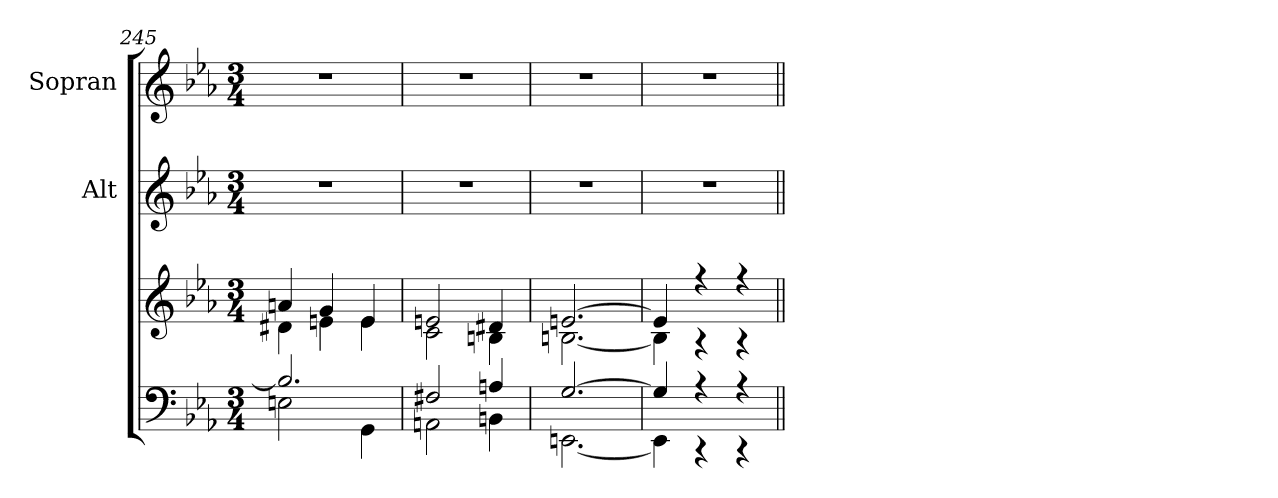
**kern	**kern	**kern	**kern
*part3	*part3	*part2	*part1
*staff4	*staff3	*staff2	*staff1
*	*	*I"Alt	*I"Sopran
*	*	*I'A.	*I'S.
*clefF4	*clefG2	*clefG2	*clefG2
*k[b-e-a-]	*k[b-e-a-]	*k[b-e-a-]	*k[b-e-a-]
*E-:	*E-:	*E-:	*E-:
*M3/4	*M3/4	*M3/4	*M3/4
=245	=245	=245	=245
*^	*^	*	*
2.B/]	2En\	4an/	4d#X\	2.r	2.r
.	.	4g/	4en\	.	.
.	4GG\	4e/	4e\	.	.
!!LO:LB:g=z
=246	=246	=246	=246	=246	=246
2F#X/	2AAn\	2en/	2c\	2.r	2.r
4An/	4BBn\	4d#X/	4Bn\	.	.
=247	=247	=247	=247	=247	=247
[>2.G/	[<2.EEn\	[>2.en/	[<2.Bn\	2.r	2.r
=248	=248	=248	=248	=248	=248
4G/]	4EE\]	4e/]	4B\]	2.r	2.r
4r	4r	4r	4r	.	.
4r	4r	4r	4r	.	.
*v	*v	*	*	*	*
*	*v	*v	*	*
=||	=||	=||	=||
*-	*-	*-	*-
